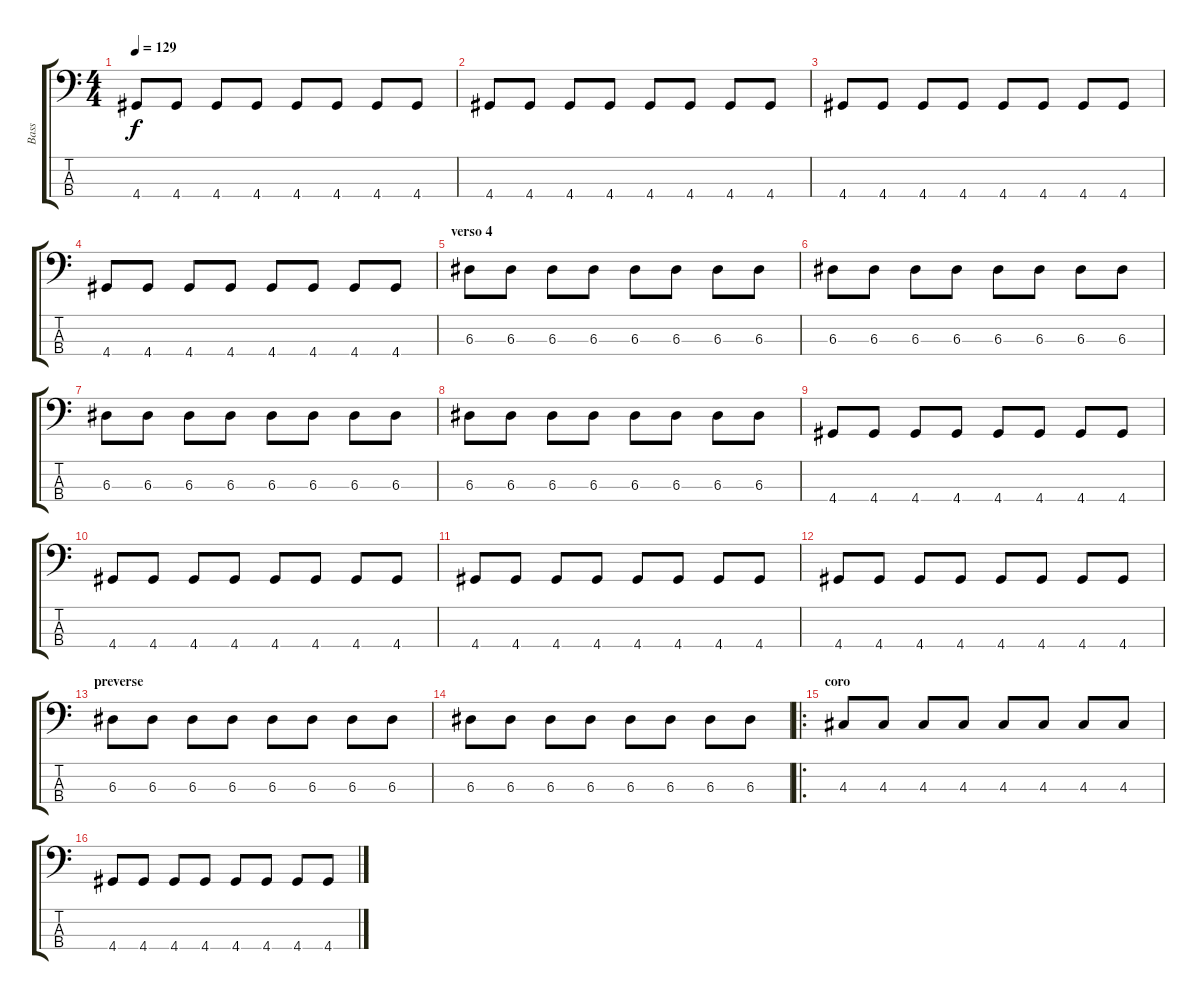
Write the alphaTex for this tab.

\track ("Bass" "Bass") {instrument electricbasspick}
\staff {score tabs}
\tuning (G2 D2 A1 E1) {hide}
\ts (4 4)
\tempo 129
\clef f4
\ks c
4.4.8{dy f} 4.4.8 4.4.8 4.4.8 4.4.8 4.4.8 4.4.8 4.4.8 |
4.4.8 4.4.8 4.4.8 4.4.8 4.4.8 4.4.8 4.4.8 4.4.8 |
4.4.8 4.4.8 4.4.8 4.4.8 4.4.8 4.4.8 4.4.8 4.4.8 |
4.4.8 4.4.8 4.4.8 4.4.8 4.4.8 4.4.8 4.4.8 4.4.8 |
\section ("" "verso 4")
6.3.8 6.3.8 6.3.8 6.3.8 6.3.8 6.3.8 6.3.8 6.3.8 |
6.3.8 6.3.8 6.3.8 6.3.8 6.3.8 6.3.8 6.3.8 6.3.8 |
6.3.8 6.3.8 6.3.8 6.3.8 6.3.8 6.3.8 6.3.8 6.3.8 |
6.3.8 6.3.8 6.3.8 6.3.8 6.3.8 6.3.8 6.3.8 6.3.8 |
4.4.8 4.4.8 4.4.8 4.4.8 4.4.8 4.4.8 4.4.8 4.4.8 |
4.4.8 4.4.8 4.4.8 4.4.8 4.4.8 4.4.8 4.4.8 4.4.8 |
4.4.8 4.4.8 4.4.8 4.4.8 4.4.8 4.4.8 4.4.8 4.4.8 |
4.4.8 4.4.8 4.4.8 4.4.8 4.4.8 4.4.8 4.4.8 4.4.8 |
\section ("" "preverse")
6.3.8 6.3.8 6.3.8 6.3.8 6.3.8 6.3.8 6.3.8 6.3.8 |
6.3.8 6.3.8 6.3.8 6.3.8 6.3.8 6.3.8 6.3.8 6.3.8 |
\ro
\section ("" "coro")
4.3.8 4.3.8 4.3.8 4.3.8 4.3.8 4.3.8 4.3.8 4.3.8 |
4.4.8 4.4.8 4.4.8 4.4.8 4.4.8 4.4.8 4.4.8 4.4.8
